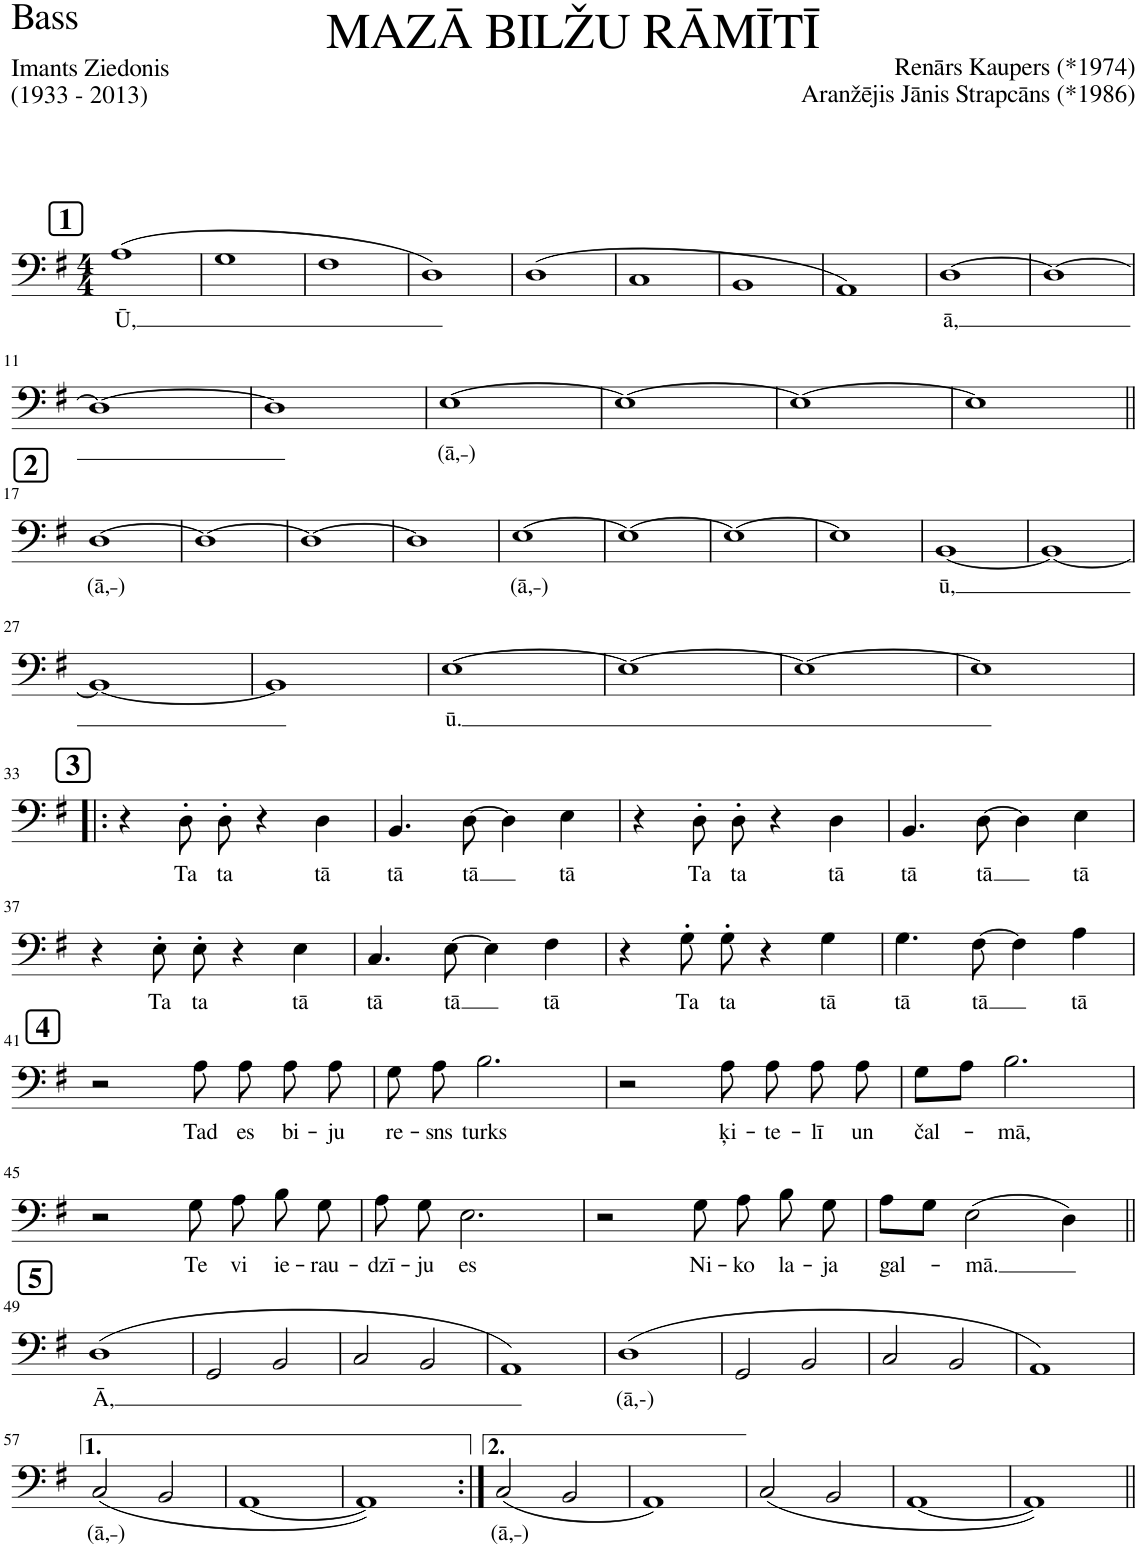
**kern	**text
*part1	*part1
*staff1	*staff1
*I"Bass	*
*I'B.	*
*clefF4	*
*k[f#]	*
*M4/4	*
!!LO:REH:place=s1:a:B:cj:fs=14:t=1
=1	=1
!	!LO:LY:b
(1A	Ū,
=2	=2
1G	.
=3	=3
1F#	.
=4	=4
1D)	.
=5	=5
(1D	.
=6	=6
1C	.
=7	=7
1BB	.
=8	=8
1AA)	.
=9	=9
!	!LO:LY:b
[1D	ā,
=10	=10
1D_	.
!!LO:LB:g=z
=11	=11
1D_	.
=12	=12
1D]	.
=13	=13
!	!LO:LY:b
[1E	(ā,˗)
=14	=14
1E_	.
=15	=15
1E_	.
=16	=16
1E]	.
!!LO:LB:g=z
!!LO:REH:place=s1:a:B:cj:fs=14:t=2
=17||	=17||
!	!LO:LY:b
[1D	(ā,˗)
=18	=18
1D_	.
=19	=19
1D_	.
=20	=20
1D]	.
=21	=21
!	!LO:LY:b
[1E	(ā,˗)
=22	=22
1E_	.
=23	=23
1E_	.
=24	=24
1E]	.
=25	=25
!	!LO:LY:b
[1BB	ū,
=26	=26
1BB_	.
!!LO:LB:g=z
=27	=27
1BB_	.
=28	=28
1BB]	.
=29	=29
!	!LO:LY:b
[1E	ū.
=30	=30
1E_	.
=31	=31
1E_	.
=32	=32
1E]	.
!!LO:LB:g=z
!!LO:REH:place=s1:a:B:cj:fs=14:t=3
=33!|:	=33!|:
4r	.
!	!LO:LY:b
8D'\	Ta
!	!LO:LY:b
8D'\	ta
4r	.
!	!LO:LY:b
4D\	tā
=34	=34
!	!LO:LY:b
4.BB/	tā
!	!LO:LY:b
[8D\	tā
4D\]	.
!	!LO:LY:b
4E\	tā
=35	=35
4r	.
!	!LO:LY:b
8D'\	Ta
!	!LO:LY:b
8D'\	ta
4r	.
!	!LO:LY:b
4D\	tā
=36	=36
!	!LO:LY:b
4.BB/	tā
!	!LO:LY:b
[8D\	tā
4D\]	.
!	!LO:LY:b
4E\	tā
!!LO:LB:g=z
=37	=37
4r	.
!	!LO:LY:b
8E'\	Ta
!	!LO:LY:b
8E'\	ta
4r	.
!	!LO:LY:b
4E\	tā
=38	=38
!	!LO:LY:b
4.C/	tā
!	!LO:LY:b
[8E\	tā
4E\]	.
!	!LO:LY:b
4F#\	tā
=39	=39
4r	.
!	!LO:LY:b
8G'\	Ta
!	!LO:LY:b
8G'\	ta
4r	.
!	!LO:LY:b
4G\	tā
=40	=40
!	!LO:LY:b
4.G\	tā
!	!LO:LY:b
[8F#\	tā
4F#\]	.
!	!LO:LY:b
4A\	tā
!!LO:LB:g=z
!!LO:REH:place=s1:a:B:cj:fs=14:t=4
=41	=41
2r	.
!	!LO:LY:b
8A\	Tad
!	!LO:LY:b
8A\	es
!	!LO:LY:b
8A\	bi-
!	!LO:LY:b
8A\	-ju
=42	=42
!	!LO:LY:b
8G\	re-
!	!LO:LY:b
8A\	-sns
!	!LO:LY:b
2.B\	turks
=43	=43
2r	.
!	!LO:LY:b
8A\	ķi-
!	!LO:LY:b
8A\	-te-
!	!LO:LY:b
8A\	-lī
!	!LO:LY:b
8A\	un
=44	=44
!	!LO:LY:b
8G\L	čal-
8A\J	.
!	!LO:LY:b
2.B\	-mā,
!!LO:LB:g=z
=45	=45
2r	.
!	!LO:LY:b
8G\	Te
!	!LO:LY:b
8A\	vi
!	!LO:LY:b
8B\	ie-
!	!LO:LY:b
8G\	-rau-
=46	=46
!	!LO:LY:b
8A\	-dzī-
!	!LO:LY:b
8G\	-ju
!	!LO:LY:b
2.E\	es
=47	=47
2r	.
!	!LO:LY:b
8G\	Ni-
!	!LO:LY:b
8A\	-ko
!	!LO:LY:b
8B\	la-
!	!LO:LY:b
8G\	-ja
=48	=48
!	!LO:LY:b
8A\L	gal-
8G\J	.
!	!LO:LY:b
(2E\	-mā.
4D\)	.
!!LO:LB:g=z
!!LO:REH:place=s1:a:B:cj:fs=14:t=5
=49||	=49||
!	!LO:LY:b
(1D	Ā,
=50	=50
2GG/	.
2BB/	.
=51	=51
2C/	.
2BB/	.
=52	=52
1AA)	.
=53	=53
!	!LO:LY:b
(1D	(ā,-)
=54	=54
2GG/	.
2BB/	.
=55	=55
2C/	.
2BB/	.
=56	=56
1AA)	.
!!LO:LB:g=z
=57	=57
!	!LO:LY:b
(2C/	(ā,˗)
2BB/	.
=58	=58
[1AA	.
=59	=59
1AA])	.
=60:|!	=60:|!
!	!LO:LY:b
(2C/	(ā,˗)
2BB/	.
=61	=61
1AA)	.
=62	=62
(2C/	.
2BB/	.
=63	=63
[1AA	.
=64	=64
1AA])	.
=||	=||
*-	*-
